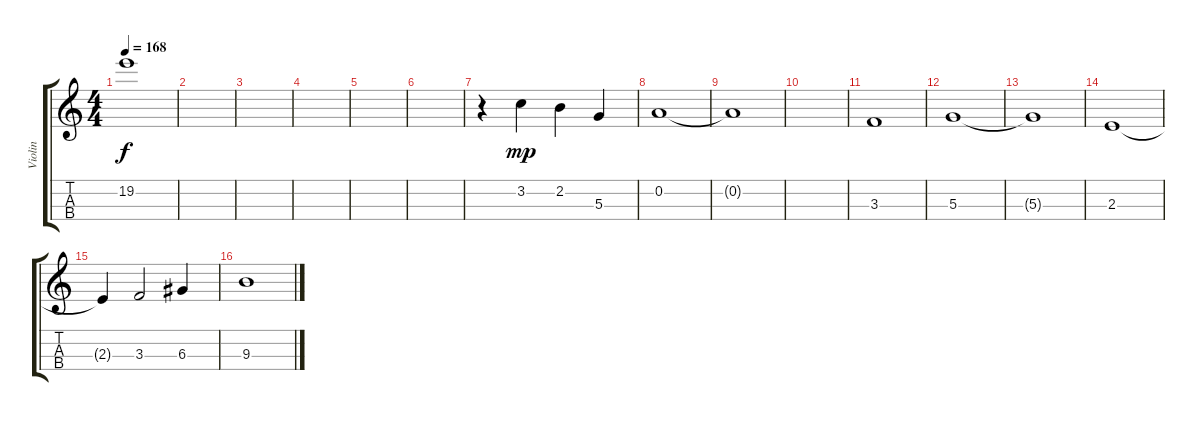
\track ("Violin" "Violin") {instrument violin}
\staff {score tabs}
\tuning (E5 A4 D4 G3) {hide}
\ts (4 4)
\tempo 168
\clef g2
\ks c
19.2.1{dy f} |
|
|
|
|
|
r.4 3.2.4{dy mp} 2.2.4 5.3.4 |
0.2.1 |
0.2{t}.1 |
|
3.3.1 |
5.3.1 |
5.3{t}.1 |
2.3.1 |
2.3{t}.4 3.3.2 6.3.4 |
9.3.1
